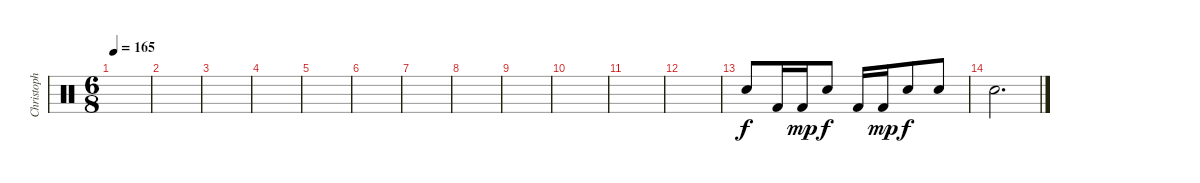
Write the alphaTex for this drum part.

\track ("Christoph Schneider" "Christoph ") {instrument percussion}
\staff {score}
\articulation defaults
\ts (6 8)
\tempo 165
\clef neutral
\ks c
|
|
|
|
|
|
|
|
|
|
|
|
"Electric Snare (hit)".8 "Kick (hit) 2".16 "Kick (hit) 2".16{dy mp} "Electric Snare (hit)".8{dy f} "Kick (hit) 2".16 "Kick (hit) 2".16{dy mp} "Electric Snare (hit)".8{dy f} "Electric Snare (hit)".8 |
"Electric Snare (hit)".2{d}
